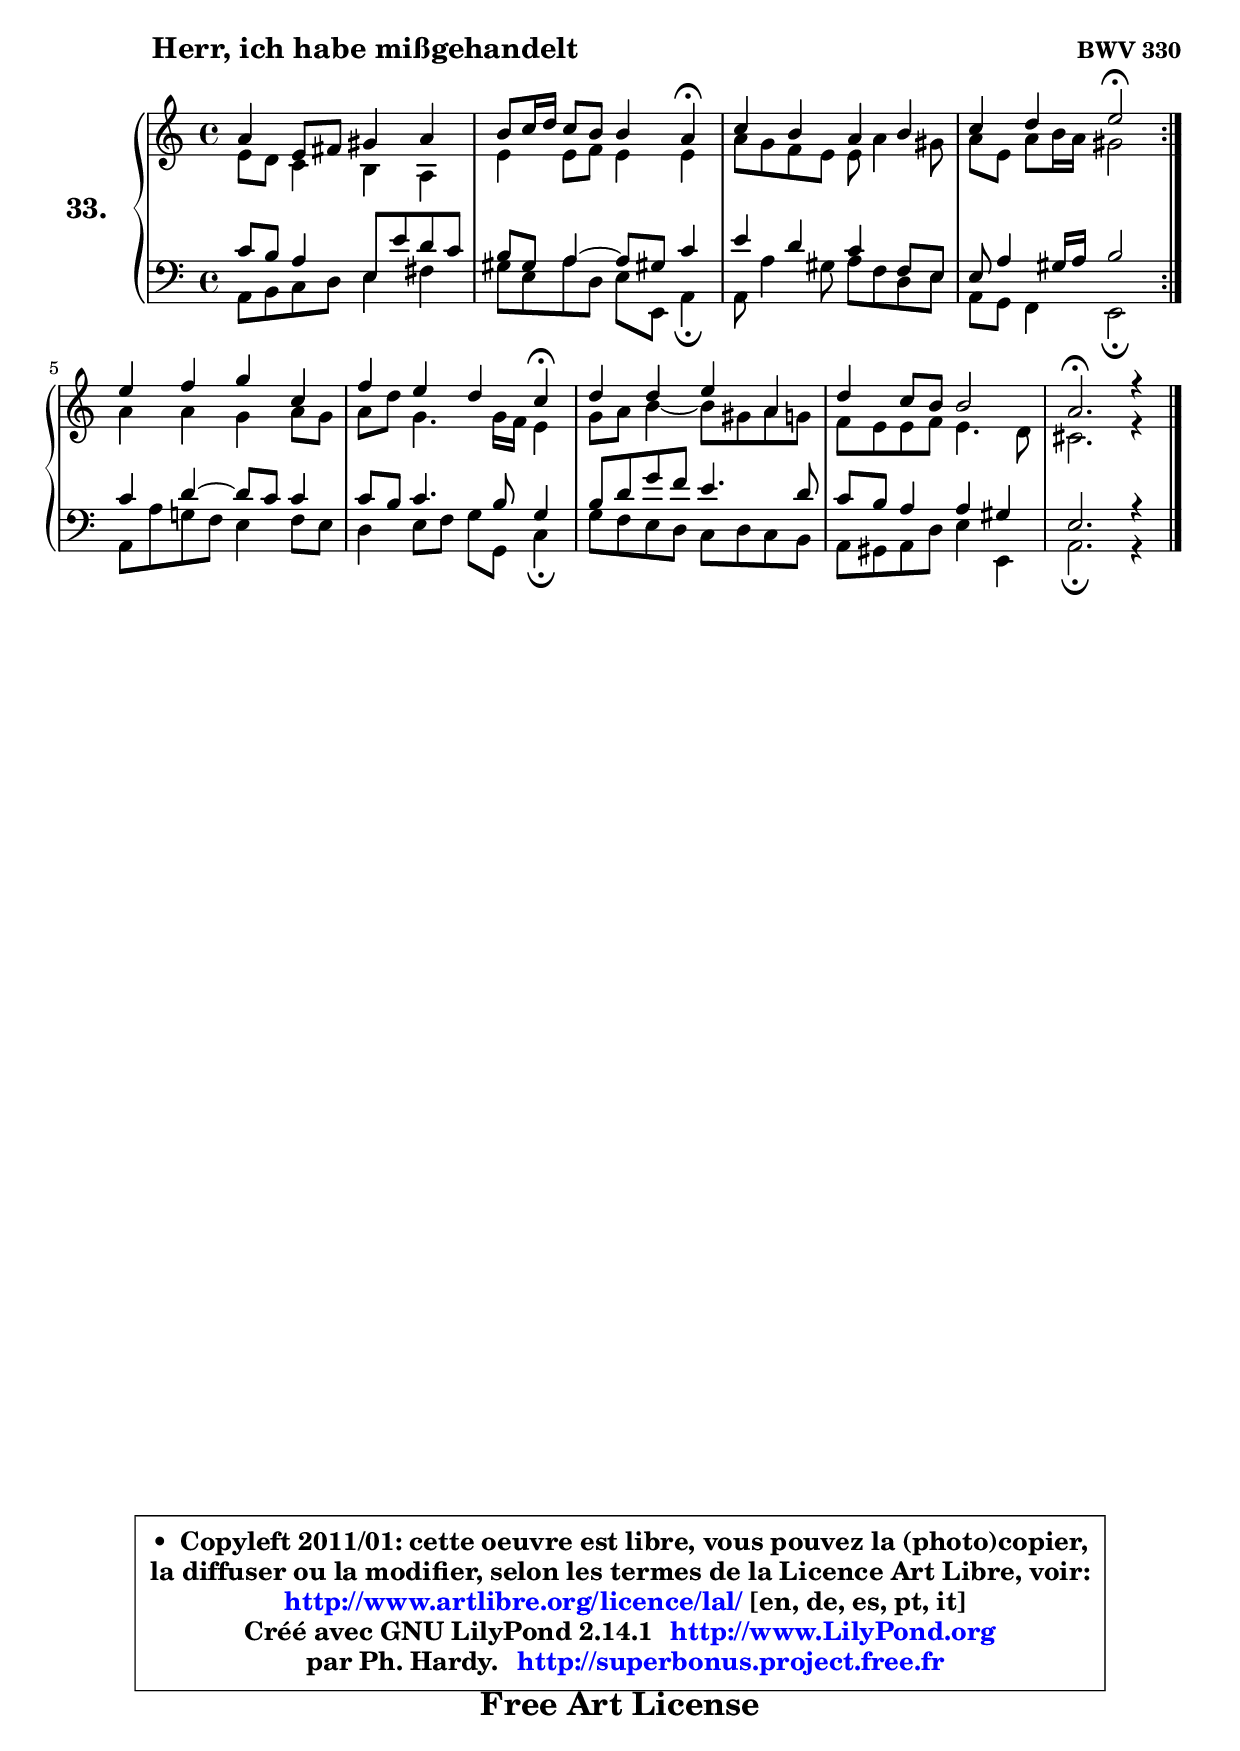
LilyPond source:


\version "2.14.1"

  \paper {
%	system-system-spacing #'padding = #0.1
%	score-system-spacing #'padding = #0.1
%	ragged-bottom = ##f
%	ragged-last-bottom = ##f
	}

  \header {
      opus = \markup { \bold "BWV 330" }
      piece = \markup { \hspace #9 \fontsize #2 \bold "Herr, ich habe mißgehandelt" }
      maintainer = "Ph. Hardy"
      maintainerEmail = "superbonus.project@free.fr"
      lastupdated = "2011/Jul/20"
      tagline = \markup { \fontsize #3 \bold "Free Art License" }
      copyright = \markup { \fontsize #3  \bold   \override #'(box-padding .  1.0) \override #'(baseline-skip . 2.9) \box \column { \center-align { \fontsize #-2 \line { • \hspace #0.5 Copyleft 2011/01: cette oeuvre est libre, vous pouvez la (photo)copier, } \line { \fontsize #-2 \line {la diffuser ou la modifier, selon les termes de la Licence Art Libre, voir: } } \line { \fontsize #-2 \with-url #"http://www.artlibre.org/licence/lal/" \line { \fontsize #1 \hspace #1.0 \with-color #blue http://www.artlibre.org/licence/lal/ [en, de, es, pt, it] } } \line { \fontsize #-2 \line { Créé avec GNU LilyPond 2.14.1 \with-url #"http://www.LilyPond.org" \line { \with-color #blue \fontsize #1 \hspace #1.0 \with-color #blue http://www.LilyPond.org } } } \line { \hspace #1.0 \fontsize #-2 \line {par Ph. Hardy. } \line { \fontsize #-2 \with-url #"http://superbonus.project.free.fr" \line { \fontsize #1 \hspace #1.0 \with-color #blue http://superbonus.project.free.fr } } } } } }

	  }

  guidemidi = {
	\repeat volta2 {
	R1 |
	r2. \tempo 4 = 30 r4 \tempo 4 = 78 |
	R1 |
	r2 \tempo 4 = 34 r2 \tempo 4 = 78 | } %fin du repeat
	R1 |
	r2. \tempo 4 = 30 r4 \tempo 4 = 78 |
	R1 |
	R1 |
	\tempo 4 = 40 r2.
	}

  upper = {
	\time 4/4
	\key a \minor
	\clef treble
	\voiceOne
	<< { 
	% SOPRANO
	\set Voice.midiInstrument = "acoustic grand"
	\relative c'' {
	\repeat volta2 {
	a4 e8 fis gis4 a |
	b8 c16 d c8 b b4 a\fermata |
	c4 b a b |
	c4 d e2\fermata | } %fin du repeat
	e4 f g c, |
	f4 e d c\fermata |
	d4 d e a, |
	d4 c8 b b2 |
	a2.\fermata r4 |
	\bar "|."
	} % fin de relative
	}

	\context Voice="1" { \voiceTwo 
	% ALTO
	\set Voice.midiInstrument = "acoustic grand"
	\relative c' {
	\repeat volta2 {
	e8 d c4 b4 a4 |
	e'4 e8 f e4 e |
	a8 g f e e a4 gis8 |
	a8 e a b16 a gis2 | } %fin du repeat
	a4 a g a8 g |
	a8 d g,4. g16 f e4 |
	g8 a b4 ~ b8 gis8 a g |
	f8 e e f e4. d8 |
	cis2. r4 |
	\bar "|."
	} % fin de relative
	\oneVoice
	} >>
	}

  lower = {
	\time 4/4
	\key a \minor
	\clef bass
        \mergeDifferentlyDottedOn
	\voiceOne
	<< { 
	% TENOR
	\set Voice.midiInstrument = "acoustic grand"
	\relative c' {
	\repeat volta2 {
	c8 b a4 e8 e'8 d8 c8 |
	b8 gis a4 ~ a8 gis!8 c4 |
	e4 d c f,8 e |
	e8 a4 gis16 a b2 | } %fin du repeat
	c4 d4 ~ d8 c8 c4 |
	c8 b c4. b8 g4 |
	b8 d g f e4. d8 |
	c8 b a4 a gis |
	e2. r4 |
	\bar "|."
	} % fin de relative
	}
	\context Voice="1" { \voiceTwo 
	% BASS
	\set Voice.midiInstrument = "acoustic grand"
	\relative c {
	\repeat volta2 {
	a8 b c d e4 fis |
	gis8 e a d, e e, a4\fermata |
	a8 a'4 gis8 a f d e |
	a,8 g f4 e2\fermata | } %fin du repeat
	a8 a' g! f e4 f8 e |
	d4 e8 f g g, c4\fermata |
	g'8 f e d c d c b |
	a8 gis a d e4 e, |
	a2.\fermata r4 |
	\bar "|."
	} % fin de relative
	\oneVoice
	} >>
	}


  \score { 

	\new PianoStaff <<
	\set PianoStaff.instrumentName = \markup { \bold \huge "33." }
	\new Staff = "upper" \upper
	\new Staff = "lower" \lower
	>>

  \layout {
%	ragged-last = ##f
	  }

	 } % fin de score

 \score {
  \unfoldRepeats { << \guidemidi \upper \lower >> }
    \midi {
    \context {
     \Staff
      \remove "Staff_performer"
               }

     \context {
      \Voice
       \consists "Staff_performer"
                }

   \context { 
   \Score
   tempoWholesPerMinute = #(ly:make-moment 78 4)
		}
	  }
	}

